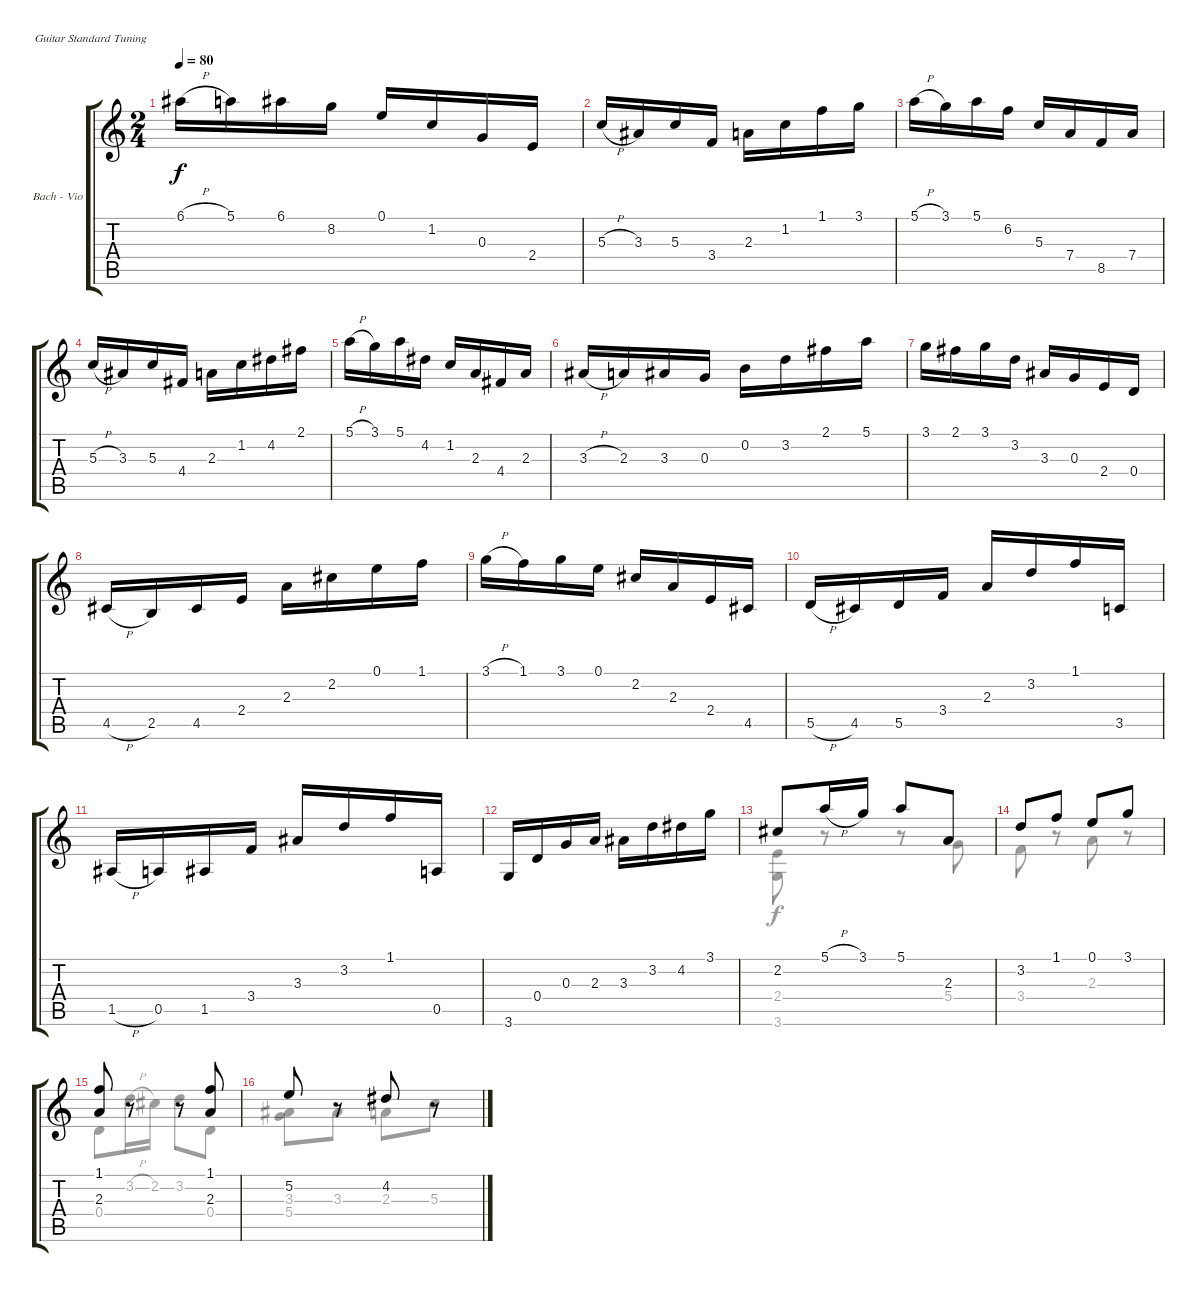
\bracketExtendMode groupsimilarinstruments
\firstSystemTrackNameOrientation horizontal
\otherSystemsTrackNameOrientation horizontal
\track ("Bach - Violin Sonata No. 2 BWV 1003 - Fugue" "Bach - Vio") {instrument acousticguitarnylon}
\staff {score tabs}
\tuning (E4 B3 G3 D3 A2 E2)
\voice
\ts (2 4)
\tempo 80
\clef g2
\ks c
6.1{h}.16{dy f} 5.1.16 6.1.16 8.2.16 0.1.16 1.2.16 0.3.16 2.4.16 |
5.3{h}.16 3.3.16 5.3.16 3.4.16 2.3.16 1.2.16 1.1.16 3.1.16 |
5.1{h}.16 3.1.16 5.1.16 6.2.16 5.3.16 7.4.16 8.5.16 7.4.16 |
5.3{h}.16 3.3.16 5.3.16 4.4.16 2.3.16 1.2.16 4.2.16 2.1.16 |
5.1{h}.16 3.1.16 5.1.16 4.2.16 1.2.16 2.3.16 4.4.16 2.3.16 |
3.3{h}.16 2.3.16 3.3.16 0.3.16 0.2.16 3.2.16 2.1.16 5.1.16 |
3.1.16 2.1.16 3.1.16 3.2.16 3.3.16 0.3.16 2.4.16 0.4.16 |
4.5{h}.16 2.5.16 4.5.16 2.4.16 2.3.16 2.2.16 0.1.16 1.1.16 |
3.1{h}.16 1.1.16 3.1.16 0.1.16 2.2.16 2.3.16 2.4.16 4.5.16 |
5.5{h}.16 4.5.16 5.5.16 3.4.16 2.3.16 3.2.16 1.1.16 3.5.16 |
1.5{h}.16 0.5.16 1.5.16 3.4.16 3.3.16 3.2.16 1.1.16 0.5.16 |
3.6.16 0.4.16 0.3.16 2.3.16 3.3.16 3.2.16 4.2.16 3.1.16 |
2.2.8 5.1{h}.16 3.1.16 5.1.8 2.3.8 |
3.2.8 1.1.8 0.1.8 3.1.8 |
(1.1 2.3).8 r.8 r.8 (1.1 2.3).8 |
5.2.8 r.8 4.2.8 r.8
\voice
\clef g2
\ottava regular
\simile none
\ks c
|
|
|
|
|
|
|
|
|
|
|
|
(2.4 3.6).8 r.8 r.8 5.4.8 |
3.4.8 r.8 2.3.8 r.8 |
0.4.8 3.2{h}.16 2.2.16 3.2.8 0.4.8 |
(3.3 5.4).8 3.3.8 2.3.8 5.3.8
